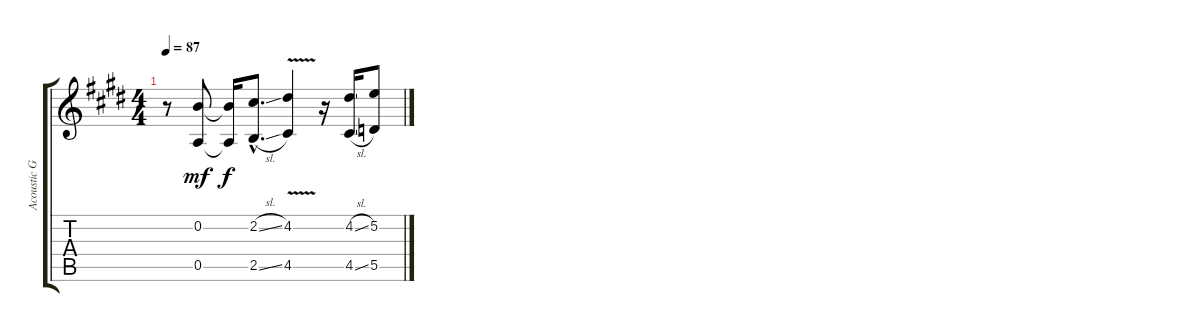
\track ("Acoustic Guitar " "Acoustic G") {instrument acousticguitarsteel}
\staff {score tabs}
\tuning (E4 B3 G3 D3 A2 E2) {hide}
\ts (4 4)
\tempo 87
\clef g2
\ks e
r.8{dy mf} (0.2 0.5).8 (0.2{t} 0.5{t}).16{dy f} (2.2{sl hac} 2.5{sl hac}).8{d} (4.2 4.5{v}).4 r.16 (4.2{sl} 4.5{sl}).16 (5.2 5.5).8
